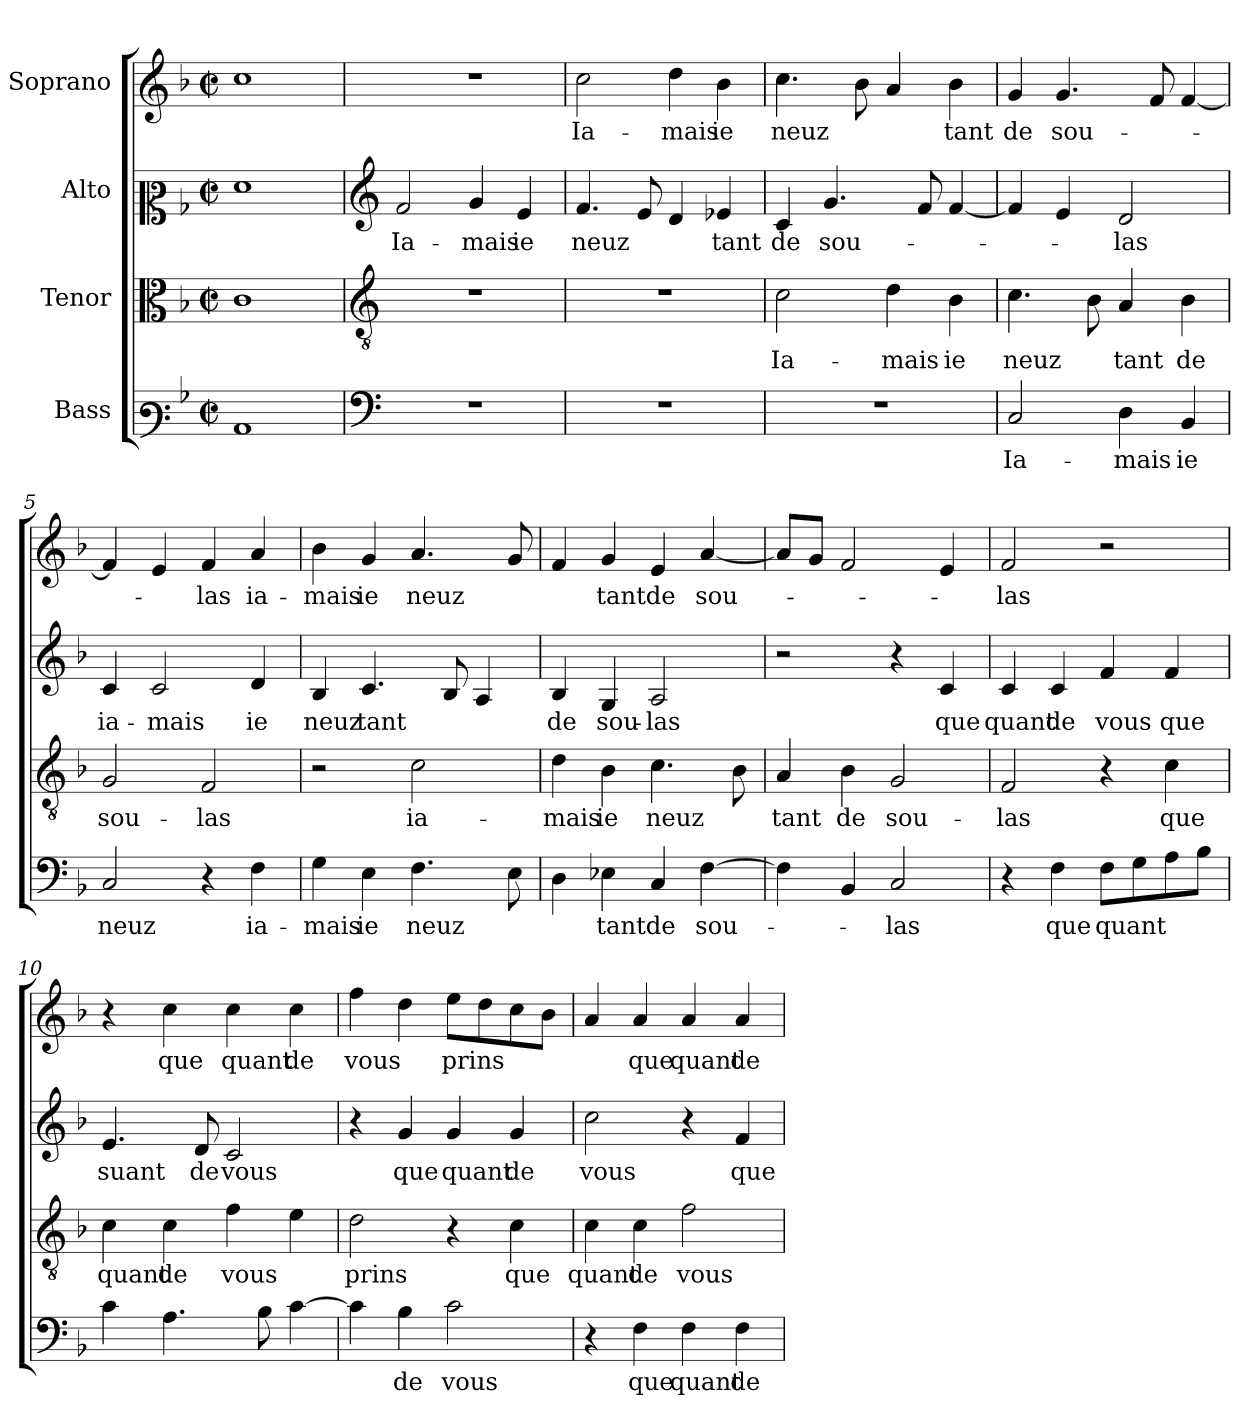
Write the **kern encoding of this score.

**kern	**text	**kern	**text	**kern	**text	**kern	**text
*part4	*part4	*part3	*part3	*part2	*part2	*part1	*part1
*staff4	*staff4	*staff3	*staff3	*staff2	*staff2	*staff1	*staff1
*I"Bass	*	*I"Tenor	*	*I"Alto	*	*I"Soprano	*
*clefF3	*	*clefC3	*	*clefC2	*	*clefG2	*
*k[b-]	*	*k[b-]	*	*k[b-]	*	*k[b-]	*
*F:	*	*F:	*	*F:	*	*F:	*
*M2/2	*	*M2/2	*	*M2/2	*	*M2/2	*
*met(c|)	*	*met(c|)	*	*met(c|)	*	*met(c|)	*
=	=	=	=	=	=	=	=
1C	.	1c	.	1f	.	1cc	.
!!LO:LB:g=z
=1	=1	=1	=1	=1	=1	=1	=1
*clefF4	*	*clefGv2	*	*clefG2	*	*	*
1r	.	1r	.	2f/	Ia-	1r	.
.	.	.	.	4g/	-mais	.	.
.	.	.	.	4e/	ie	.	.
=2	=2	=2	=2	=2	=2	=2	=2
1r	.	1r	.	4.f/	neuz	2cc\	Ia-
.	.	.	.	8e/	.	.	.
.	.	.	.	4d/	.	4dd\	-mais
.	.	.	.	4e-X/	tant	4b-\	ie
=3	=3	=3	=3	=3	=3	=3	=3
1r	.	2c\	Ia-	4c/	de	4.cc\	neuz
.	.	.	.	4.g/	sou-	.	.
.	.	.	.	.	.	8b-\	.
.	.	4d\	-mais	.	.	4a/	.
.	.	.	.	8f/	.	.	.
.	.	4B-\	ie	[4f/	.	4b-\	tant
=4	=4	=4	=4	=4	=4	=4	=4
2C/	Ia-	4.c\	neuz	4f/]	.	4g/	de
.	.	.	.	4e/	.	4.g/	sou-
.	.	8B-\	.	.	.	.	.
4D\	-mais	4A/	tant	2d/	-las	.	.
.	.	.	.	.	.	8f/	.
4BB-/	ie	4B-\	de	.	.	[4f/	.
!!LO:LB:g=z
=5	=5	=5	=5	=5	=5	=5	=5
2C/	neuz	2G/	sou-	4c/	ia-	4f/]	.
.	.	.	.	2c/	-mais	4e/	.
4r	.	2F/	-las	.	.	4f/	-las
4F\	ia-	.	.	4d/	ie	4a/	ia-
=6	=6	=6	=6	=6	=6	=6	=6
4G\	-mais	2r	.	4B-/	neuz	4b-\	-mais
4E\	ie	.	.	4.c/	tant	4g/	ie
4.F\	neuz	2c\	ia-	.	.	4.a/	neuz
.	.	.	.	8B-/	.	.	.
.	.	.	.	4A/	.	.	.
8E\	.	.	.	.	.	8g/	.
=7	=7	=7	=7	=7	=7	=7	=7
4D\	.	4d\	-mais	4B-/	de	4f/	.
4E-X\	tant	4B-\	ie	4G/	sou-	4g/	tant
4C/	de	4.c\	neuz	2A/	-las	4e/	de
[4F\	sou-	.	.	.	.	[4a/	sou-
.	.	8B-\	.	.	.	.	.
=8	=8	=8	=8	=8	=8	=8	=8
4F\]	.	4A/	tant	2r	.	8a/L]	.
.	.	.	.	.	.	8g/J	.
4BB-/	.	4B-\	de	.	.	2f/	.
2C/	-las	2G/	sou-	4r	.	.	.
.	.	.	.	4c/	que	4e/	.
=9	=9	=9	=9	=9	=9	=9	=9
4r	.	2F/	-las	4c/	quant	2f/	-las
4F\	que	.	.	4c/	de	.	.
8F\L	quant	4r	.	4f/	vous	2r	.
8G\	.	.	.	.	.	.	.
8A\	.	4c\	que	4f/	que	.	.
8B-\J	.	.	.	.	.	.	.
!!LO:LB:g=z
=10	=10	=10	=10	=10	=10	=10	=10
4c\	.	4c\	quant	4.e/	suant	4r	.
4.A\	.	4c\	de	.	.	4cc\	que
.	.	.	.	8d/	de	.	.
.	.	4f\	vous	2c/	vous	4cc\	quant
8B-\	.	.	.	.	.	.	.
[4c\	.	4e\	.	.	.	4cc\	de
=11	=11	=11	=11	=11	=11	=11	=11
4c\]	.	2d\	prins	4r	.	4ff\	vous
4B-\	de	.	.	4g/	que	4dd\	.
2c\	vous	4r	.	4g/	quant	8ee\L	prins
.	.	.	.	.	.	8dd\	.
.	.	4c\	que	4g/	de	8cc\	.
.	.	.	.	.	.	8b-\J	.
=12	=12	=12	=12	=12	=12	=12	=12
4r	.	4c\	quant	2cc\	vous	4a/	.
4F\	que	4c\	de	.	.	4a/	que
4F\	quant	2f\	vous	4r	.	4a/	quant
4F\	de	.	.	4f/	que	4a/	de
=	=	=	=	=	=	=	=
*-	*-	*-	*-	*-	*-	*-	*-
